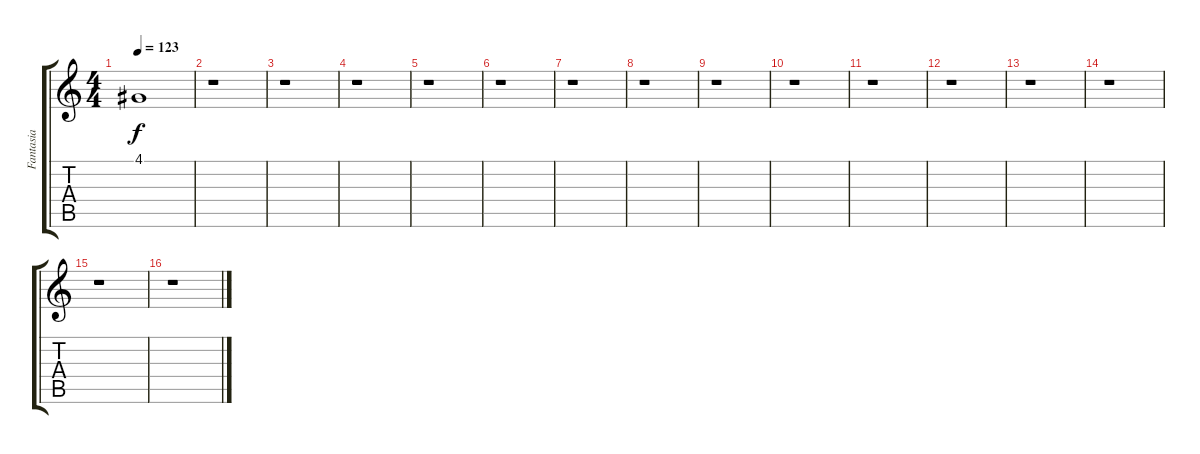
\track ("Fantasia" "Fantasia") {instrument pad1newage}
\staff {score tabs}
\tuning (E4 B3 G3 D3 A2 E2) {hide}
\ts (4 4)
\tempo 123
\clef g2
\ks c
4.1{t}.1{dy f} |
r.1 |
r.1 |
r.1 |
r.1 |
r.1 |
r.1 |
r.1 |
r.1 |
r.1 |
r.1 |
r.1 |
r.1 |
r.1 |
r.1 |
r.1
